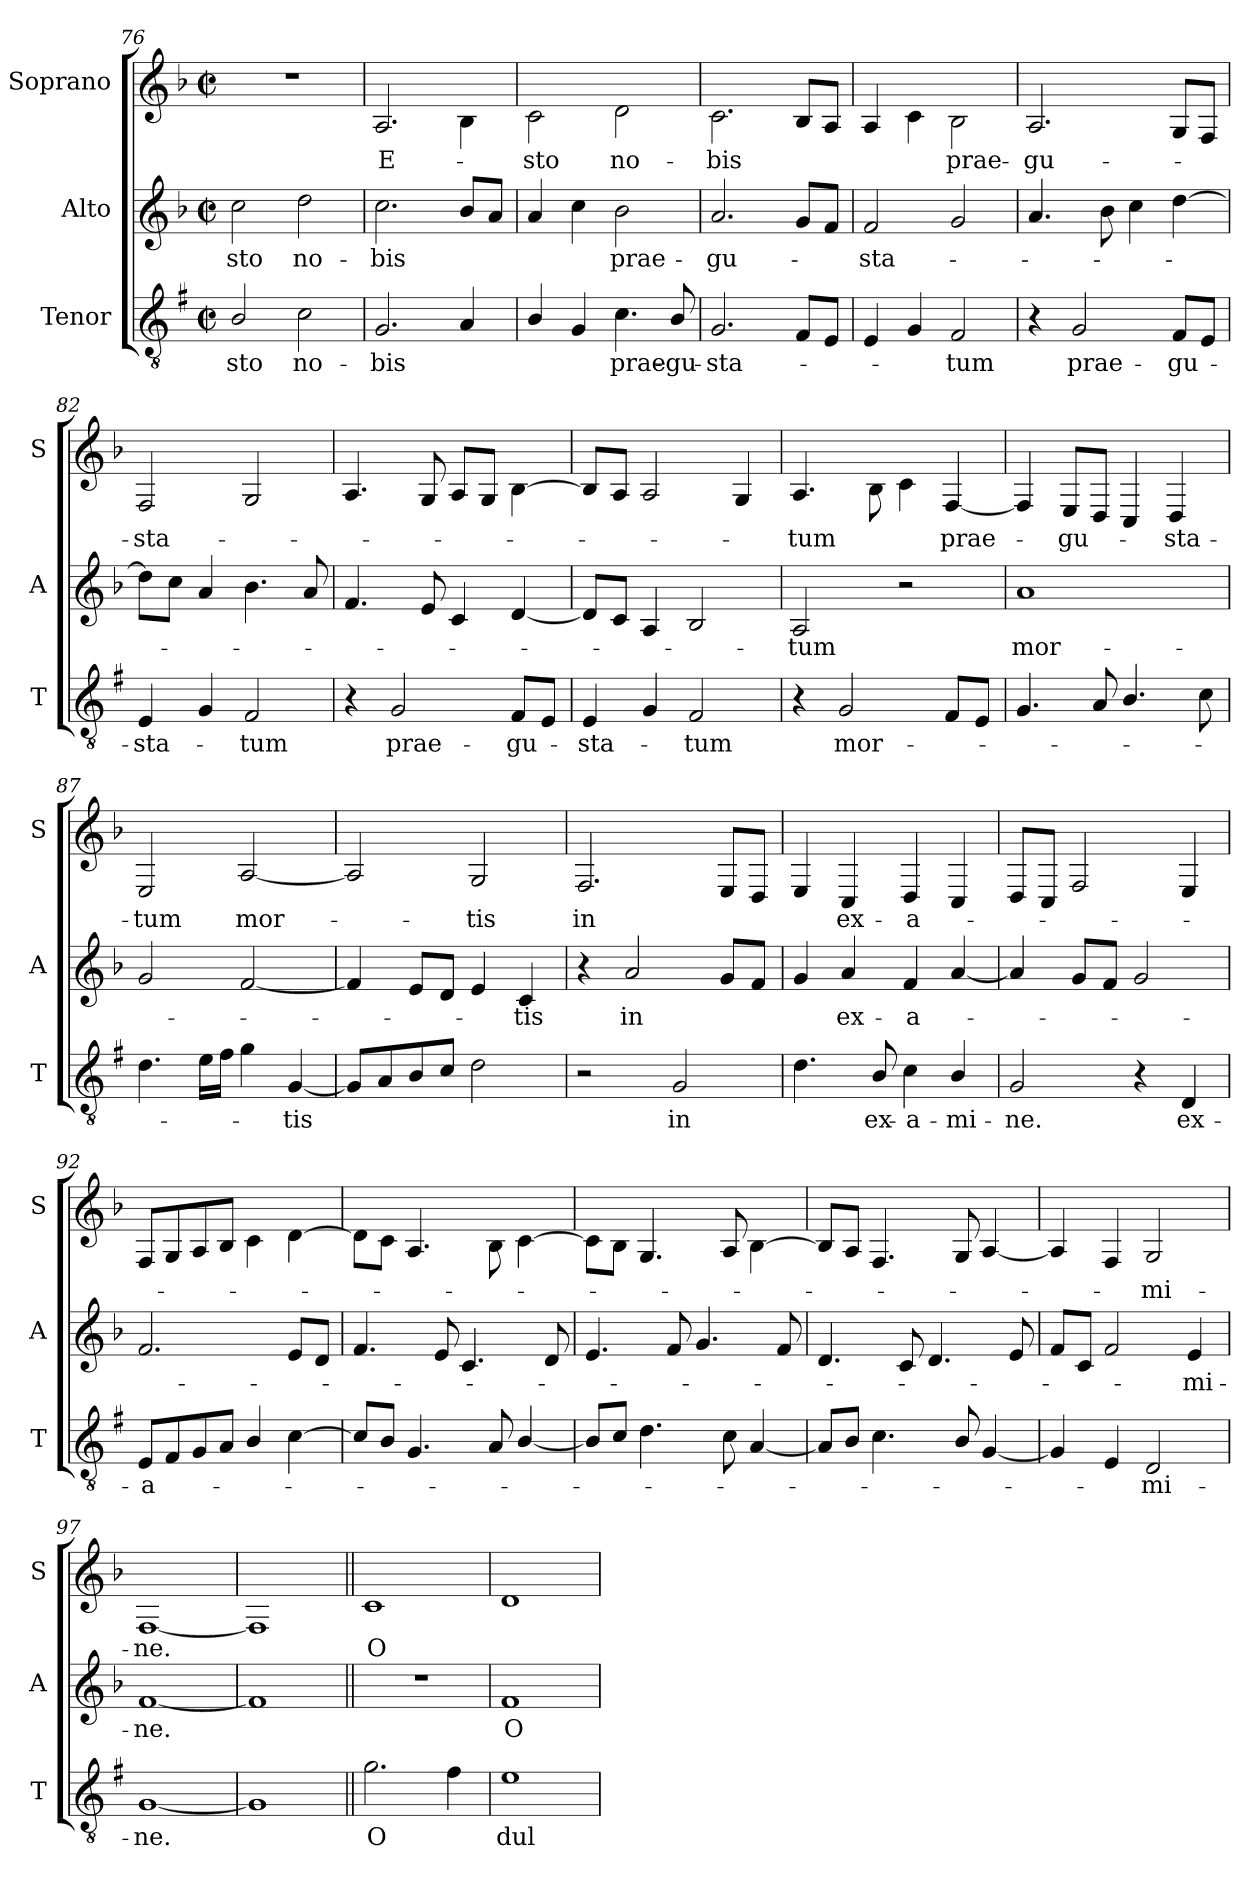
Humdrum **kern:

**kern	**text	**kern	**text	**kern	**text
*part3	*part3	*part2	*part2	*part1	*part1
*staff3	*staff3	*staff2	*staff2	*staff1	*staff1
*I"Tenor	*	*I"Alto	*	*I"Soprano	*
*I'T	*	*I'A	*	*I'S	*
*clefGv2	*	*clefG2	*	*clefG2	*
*ITrd1c2	*	*	*	*ITrd-7c-12	*
*k[b-]	*	*k[b-]	*	*k[b-]	*
*d:	*	*d:	*	*d:	*
*M2/2	*	*M2/2	*	*M2/2	*
*met(c|)	*	*met(c|)	*	*met(c|)	*
=76	=76	=76	=76	=76	=76
!	!LO:LY:b	!	!LO:LY:b	!	!
2A/	-sto	2cc\	-sto	1r	.
!	!LO:LY:b	!	!LO:LY:b	!	!
2B-\	no-	2dd\	no-	.	.
=77	=77	=77	=77	=77	=77
!	!LO:LY:b	!	!LO:LY:b	!	!LO:LY:b
2.F/	-bis	2.cc\	-bis	2.a/	E-
4G/	.	8b-/L	.	4b-\	.
.	.	8a/J	.	.	.
=78	=78	=78	=78	=78	=78
!	!	!	!	!	!LO:LY:b
4A/	.	4a/	.	2cc\	-sto
4F/	.	4cc\	.	.	.
!	!LO:LY:b	!	!LO:LY:b	!	!LO:LY:b
4.B-\	prae-	2b-\	prae-	2dd\	no-
!	!LO:LY:b	!	!	!	!
8A/	-gu-	.	.	.	.
=79	=79	=79	=79	=79	=79
!	!LO:LY:b	!	!LO:LY:b	!	!LO:LY:b
2.F/	-sta-	2.a/	-gu-	2.cc\	-bis
8E/L	.	8g/L	.	8b-/L	.
8D/J	.	8f/J	.	8a/J	.
=80	=80	=80	=80	=80	=80
!	!	!	!LO:LY:b	!	!
4D/	.	2f/	-sta-	4a/	.
4F/	.	.	.	4cc\	.
!	!LO:LY:b	!	!	!	!LO:LY:b
2E/	-tum	2g/	.	2b-\	prae-
!!LO:LB:g=z
=81	=81	=81	=81	=81	=81
!	!	!	!	!	!LO:LY:b
4r	.	4.a/	.	2.a/	-gu-
!	!LO:LY:b	!	!	!	!
2F/	prae-	.	.	.	.
.	.	8b-\	.	.	.
.	.	4cc\	.	.	.
!	!LO:LY:b	!	!	!	!
8E/L	-gu-	[4dd\	.	8g/L	.
8D/J	.	.	.	8f/J	.
=82	=82	=82	=82	=82	=82
!	!LO:LY:b	!	!	!	!LO:LY:b
4D/	-sta-	8dd\L]	.	2f/	-sta-
.	.	8cc\J	.	.	.
4F/	.	4a/	.	.	.
!	!LO:LY:b	!	!	!	!
2E/	-tum	4.b-\	.	2g/	.
.	.	8a/	.	.	.
=83	=83	=83	=83	=83	=83
4r	.	4.f/	.	4.a/	.
!	!LO:LY:b	!	!	!	!
2F/	prae-	.	.	.	.
.	.	8e/	.	8g/	.
.	.	4c/	.	8a/L	.
.	.	.	.	8g/J	.
!	!LO:LY:b	!	!	!	!
8E/L	-gu-	[4d/	.	[4b-\	.
8D/J	.	.	.	.	.
=84	=84	=84	=84	=84	=84
!	!LO:LY:b	!	!	!	!
4D/	-sta-	8d/L]	.	8b-/L]	.
.	.	8c/J	.	8a/J	.
4F/	.	4A/	.	2a/	.
!	!LO:LY:b	!	!	!	!
2E/	-tum	2B-/	.	.	.
.	.	.	.	4g/	.
=85	=85	=85	=85	=85	=85
!	!	!	!LO:LY:b	!	!LO:LY:b
4r	.	2A/	-tum	4.a/	-tum
!	!LO:LY:b	!	!	!	!
2F/	mor-	.	.	.	.
.	.	.	.	8b-\	.
.	.	2r	.	4cc\	.
!	!	!	!	!	!LO:LY:b
8E/L	.	.	.	[4f/	prae-
8D/J	.	.	.	.	.
!!LO:LB:g=z
=86	=86	=86	=86	=86	=86
!	!	!	!LO:LY:b	!	!
4.F/	.	1a	mor-	4f/]	.
!	!	!	!	!	!LO:LY:b
.	.	.	.	8e/L	-gu-
8G/	.	.	.	8d/J	.
4.A/	.	.	.	4c/	.
!	!	!	!	!	!LO:LY:b
.	.	.	.	4d/	-sta-
8B-\	.	.	.	.	.
=87	=87	=87	=87	=87	=87
!	!	!	!	!	!LO:LY:b
4.c\	.	2g/	.	2e/	-tum
16d\LL	.	.	.	.	.
16e\JJ	.	.	.	.	.
!	!	!	!	!	!LO:LY:b
4f\	.	[2f/	.	[2a/	mor-
!	!LO:LY:b	!	!	!	!
[4F/	-tis	.	.	.	.
=88	=88	=88	=88	=88	=88
8F/L]	.	4f/]	.	2a/]	.
8G/	.	.	.	.	.
8A/	.	8e/L	.	.	.
8B-/J	.	8d/J	.	.	.
!	!	!	!	!	!LO:LY:b
2c\	.	4e/	.	2g/	-tis
!	!	!	!LO:LY:b	!	!
.	.	4c/	-tis	.	.
=89	=89	=89	=89	=89	=89
!	!	!	!	!	!LO:LY:b
2r	.	4r	.	2.f/	in
!	!	!	!LO:LY:b	!	!
.	.	2a/	in	.	.
!	!LO:LY:b	!	!	!	!
2F/	in	.	.	.	.
.	.	8g/L	.	8e/L	.
.	.	8f/J	.	8d/J	.
=90	=90	=90	=90	=90	=90
4.c\	.	4g/	.	4e/	.
!	!	!	!LO:LY:b	!	!LO:LY:b
.	.	4a/	ex-	4c/	ex-
!	!LO:LY:b	!	!	!	!
8A/	ex-	.	.	.	.
!	!LO:LY:b	!	!LO:LY:b	!	!LO:LY:b
4B-\	-a-	4f/	-a-	4d/	-a-
!	!LO:LY:b	!	!	!	!
4A/	-mi-	[4a/	.	4c/	.
!!LO:PB:g=z
=91	=91	=91	=91	=91	=91
!	!LO:LY:b	!	!	!	!
2F/	-ne.	4a/]	.	8d/L	.
.	.	.	.	8c/J	.
.	.	8g/L	.	2f/	.
.	.	8f/J	.	.	.
4r	.	2g/	.	.	.
!	!LO:LY:b	!	!	!	!
4C/	ex-	.	.	4e/	.
=92	=92	=92	=92	=92	=92
!	!LO:LY:b	!	!	!	!
8D/L	-a-	2.f/	.	8f/L	.
8E/	.	.	.	8g/	.
8F/	.	.	.	8a/	.
8G/J	.	.	.	8b-/J	.
4A/	.	.	.	4cc\	.
[4B-\	.	8e/L	.	[4dd\	.
.	.	8d/J	.	.	.
=93	=93	=93	=93	=93	=93
8B-/L]	.	4.f/	.	8dd\L]	.
8A/J	.	.	.	8cc\J	.
4.F/	.	.	.	4.a/	.
.	.	8e/	.	.	.
.	.	4.c/	.	.	.
8G/	.	.	.	8b-\	.
[4A/	.	.	.	[4cc\	.
.	.	8d/	.	.	.
=94	=94	=94	=94	=94	=94
8A/L]	.	4.e/	.	8cc\L]	.
8B-/J	.	.	.	8b-\J	.
4.c\	.	.	.	4.g/	.
.	.	8f/	.	.	.
.	.	4.g/	.	.	.
8B-\	.	.	.	8a/	.
[4G/	.	.	.	[4b-\	.
.	.	8f/	.	.	.
=95	=95	=95	=95	=95	=95
8G/L]	.	4.d/	.	8b-/L]	.
8A/J	.	.	.	8a/J	.
4.B-\	.	.	.	4.f/	.
.	.	8c/	.	.	.
.	.	4.d/	.	.	.
8A/	.	.	.	8g/	.
[4F/	.	.	.	[4a/	.
.	.	8e/	.	.	.
!!LO:LB:g=z
=96	=96	=96	=96	=96	=96
4F/]	.	8f/L	.	4a/]	.
.	.	8c/J	.	.	.
4D/	.	2f/	.	4f/	.
!	!LO:LY:b	!	!	!	!LO:LY:b
2C/	-mi-	.	.	2g/	-mi-
!	!	!	!LO:LY:b	!	!
.	.	4e/	-mi-	.	.
=97	=97	=97	=97	=97	=97
!	!LO:LY:b	!	!LO:LY:b	!	!LO:LY:b
[1F	-ne.	[1f	-ne.	[1f	-ne.
=98	=98	=98	=98	=98	=98
1F]	.	1f]	.	1f]	.
=99||	=99||	=99||	=99||	=99||	=99||
!	!LO:LY:b	!	!	!	!LO:LY:b
2.f\	O	1r	.	1cc	O
4e\	.	.	.	.	.
=100	=100	=100	=100	=100	=100
!	!LO:LY:b	!	!LO:LY:b	!	!
1d	dul-	1f	O	1dd	.
=	=	=	=	=	=
*-	*-	*-	*-	*-	*-
